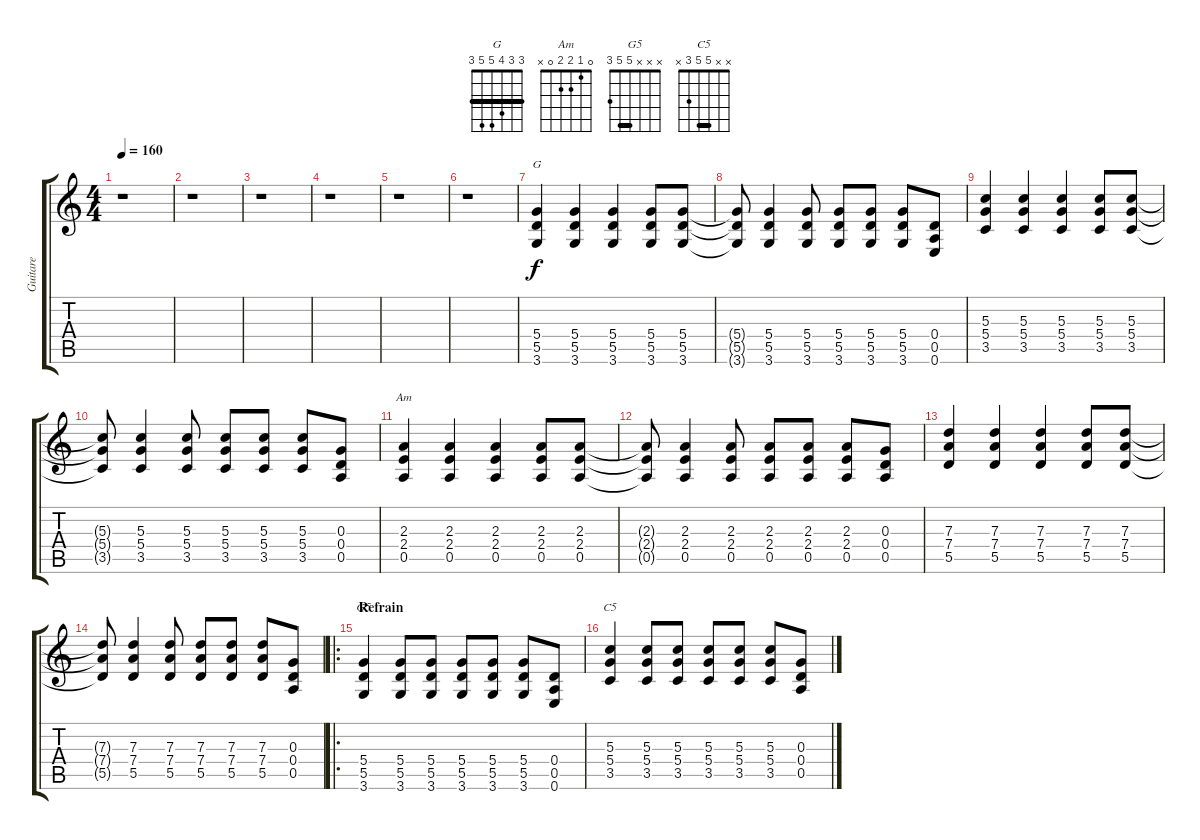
\track ("Guitare" "Guitare") {instrument electricguitarclean}
\staff {score tabs}
\tuning (E4 B3 G3 D3 A2 E2) {hide}
\chord ("G" 3 3 4 5 5 3) {barre 3}
\chord ("Am" 0 1 2 2 0 x)
\chord ("G5" x x x 5 5 3) {barre 5}
\chord ("C5" x x 5 5 3 x) {barre 5}
\ts (4 4)
\tempo 160
\clef g2
\ks c
r.1{dy f} |
r.1 |
r.1 |
r.1 |
r.1 |
r.1 |
(5.4 5.5 3.6).4{ch "G"} (5.4 5.5 3.6).4 (5.4 5.5 3.6).4 (5.4 5.5 3.6).8 (5.4 5.5 3.6).8 |
(5.4{t} 5.5{t} 3.6{t}).8 (5.4 5.5 3.6).4 (5.4 5.5 3.6).8 (5.4 5.5 3.6).8 (5.4 5.5 3.6).8 (5.4 5.5 3.6).8 (0.4 0.5 0.6).8 |
(5.3 5.4 3.5).4 (5.3 5.4 3.5).4 (5.3 5.4 3.5).4 (5.3 5.4 3.5).8 (5.3 5.4 3.5).8 |
(5.3{t} 5.4{t} 3.5{t}).8 (5.3 5.4 3.5).4 (5.3 5.4 3.5).8 (5.3 5.4 3.5).8 (5.3 5.4 3.5).8 (5.3 5.4 3.5).8 (0.3 0.4 0.5).8 |
(2.3 2.4 0.5).4{ch "Am"} (2.3 2.4 0.5).4 (2.3 2.4 0.5).4 (2.3 2.4 0.5).8 (2.3 2.4 0.5).8 |
(2.3{t} 2.4{t} 0.5{t}).8 (2.3 2.4 0.5).4 (2.3 2.4 0.5).8 (2.3 2.4 0.5).8 (2.3 2.4 0.5).8 (2.3 2.4 0.5).8 (0.3 0.4 0.5).8 |
(7.3 7.4 5.5).4 (7.3 7.4 5.5).4 (7.3 7.4 5.5).4 (7.3 7.4 5.5).8 (7.3 7.4 5.5).8 |
(7.3{t} 7.4{t} 5.5{t}).8 (7.3 7.4 5.5).4 (7.3 7.4 5.5).8 (7.3 7.4 5.5).8 (7.3 7.4 5.5).8 (7.3 7.4 5.5).8 (0.3 0.4 0.5).8 |
\ro
\section ("" "Refrain")
(5.4 5.5 3.6).4{ch "G5"} (5.4 5.5 3.6).8 (5.4 5.5 3.6).8 (5.4 5.5 3.6).8 (5.4 5.5 3.6).8 (5.4 5.5 3.6).8 (0.4 0.5 0.6).8 |
(5.3 5.4 3.5).4{ch "C5"} (5.3 5.4 3.5).8 (5.3 5.4 3.5).8 (5.3 5.4 3.5).8 (5.3 5.4 3.5).8 (5.3 5.4 3.5).8 (0.3 0.4 0.5).8
